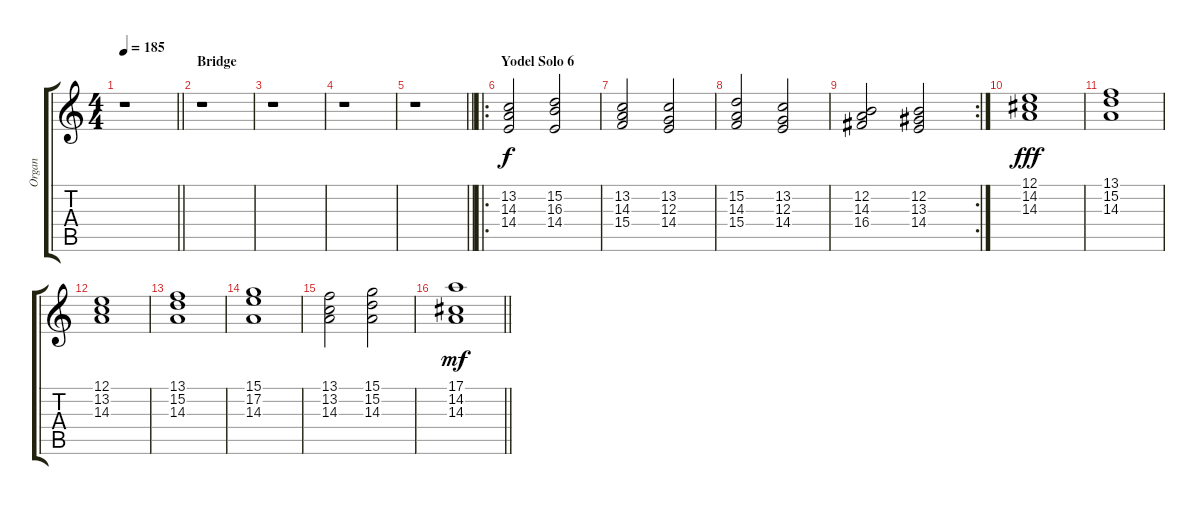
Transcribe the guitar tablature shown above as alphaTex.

\track ("Organ" "Organ") {instrument drawbarorgan}
\staff {score tabs}
\tuning (E4 B3 G3 D3 A2 E2) {hide}
\ts (4 4)
\tempo 185
\clef g2
\barLineRight lightlight
\ks c
r.1{dy f} |
\section ("" "Bridge")
r.1 |
r.1 |
r.1 |
\barLineRight lightlight
r.1 |
\ro
\section ("" "Yodel Solo 6")
(13.2 14.3 14.4).2 (15.2 16.3 14.4).2 |
(13.2 14.3 15.4).2 (13.2 12.3 14.4).2 |
(15.2 14.3 15.4).2 (13.2 12.3 14.4).2 |
\rc 2
(12.2 14.3 16.4).2 (12.2 13.3 14.4).2 |
(12.1 14.2 14.3).1{dy fff} |
(13.1 15.2 14.3).1 |
(12.1 13.2 14.3).1 |
(13.1 15.2 14.3).1 |
(15.1 17.2 14.3).1 |
(13.1 13.2 14.3).2 (15.1 15.2 14.3).2 |
\barLineRight lightlight
(17.1 14.2 14.3).1{dy mf}
